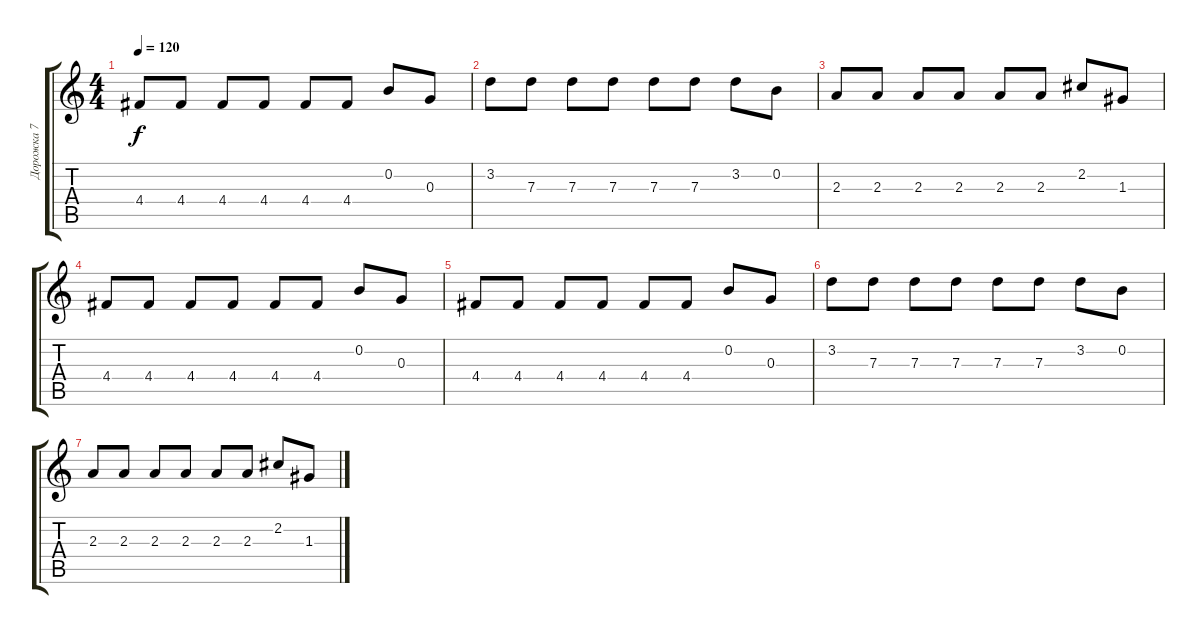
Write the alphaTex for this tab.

\track ("Дорожка 7" "Дорожка 7") {instrument fretlessbass}
\staff {score tabs}
\tuning (E4 B3 G3 D3 A2 E2) {hide}
\ts (4 4)
\tempo 120
\clef g2
\ks c
4.4.8{dy f} 4.4.8 4.4.8 4.4.8 4.4.8 4.4.8 0.2.8 0.3.8 |
3.2.8 7.3.8 7.3.8 7.3.8 7.3.8 7.3.8 3.2.8 0.2.8 |
2.3.8 2.3.8 2.3.8 2.3.8 2.3.8 2.3.8 2.2.8 1.3.8 |
4.4.8 4.4.8 4.4.8 4.4.8 4.4.8 4.4.8 0.2.8 0.3.8 |
4.4.8 4.4.8 4.4.8 4.4.8 4.4.8 4.4.8 0.2.8 0.3.8 |
3.2.8 7.3.8 7.3.8 7.3.8 7.3.8 7.3.8 3.2.8 0.2.8 |
2.3.8 2.3.8 2.3.8 2.3.8 2.3.8 2.3.8 2.2.8 1.3.8
